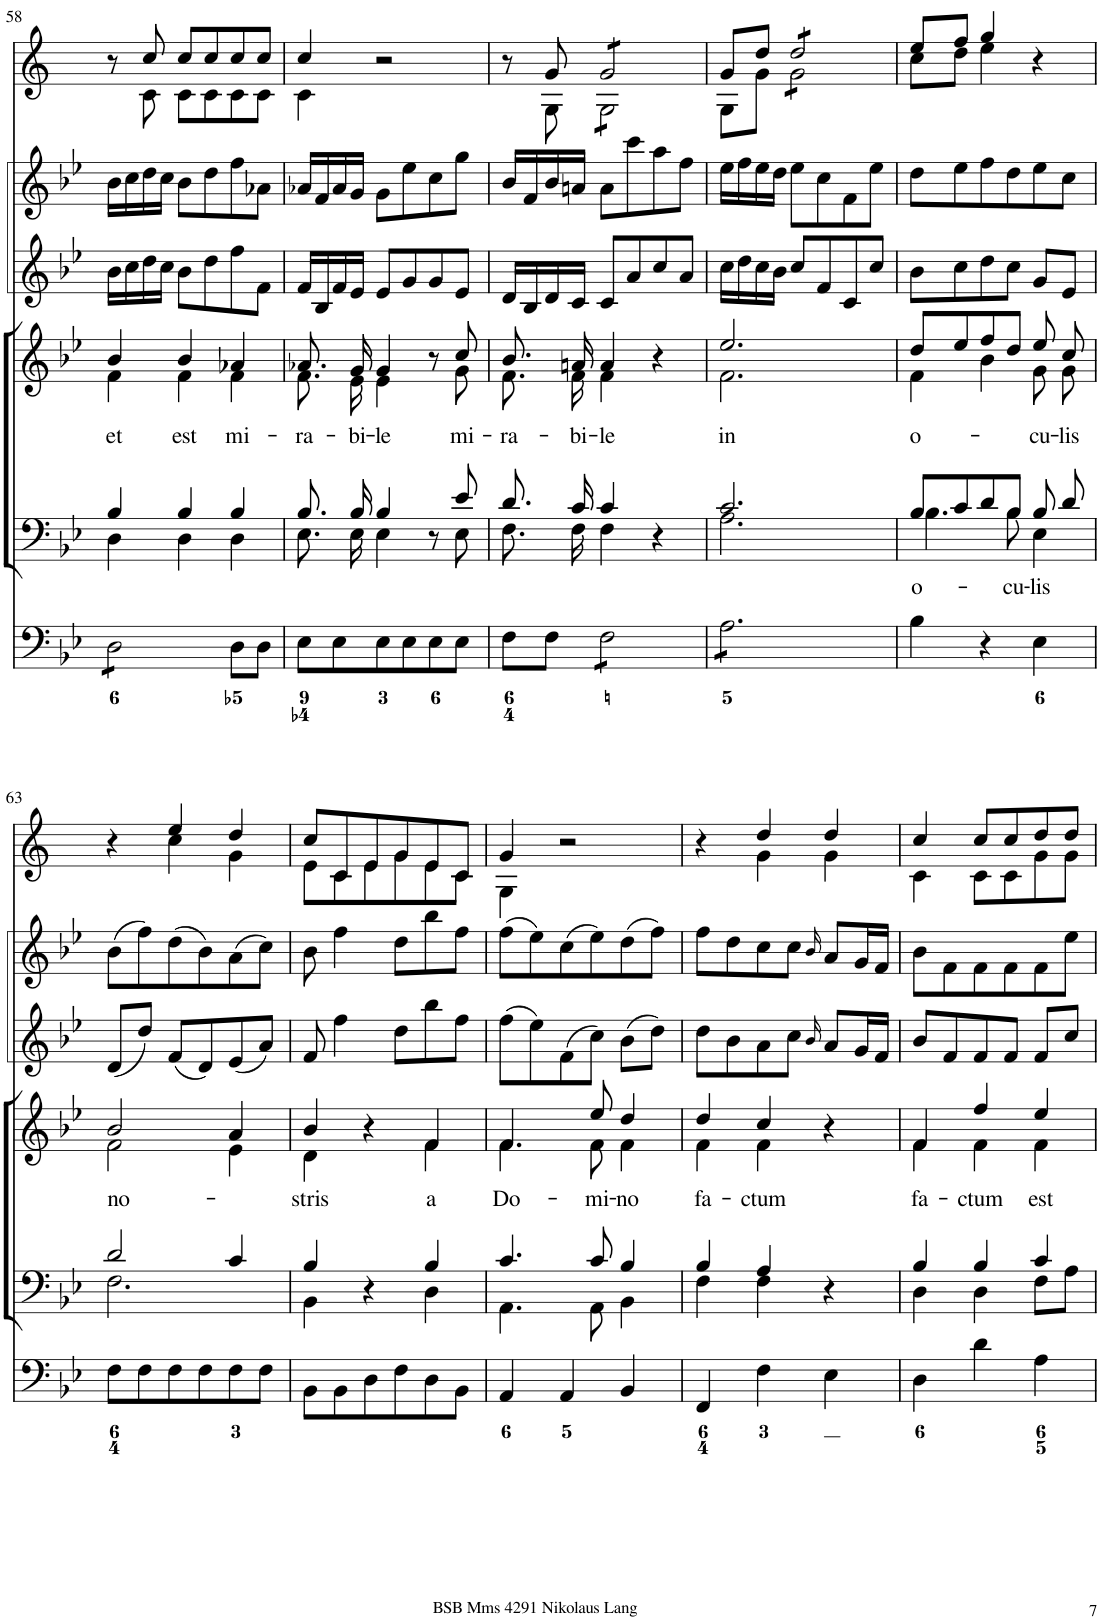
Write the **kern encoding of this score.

**kern	**kern	**text	**kern	**text	**kern	**kern	**kern
*part6	*part5	*part5	*part4	*part4	*part3	*part2	*part1
*staff6	*staff5	*staff5	*staff4	*staff4	*staff3	*staff2	*staff1
*I"Organ	*I"Voice	*	*I"Voice	*	*I"[Violin 2]	*I"[Violin 1]	*I"Clarini in B[b]
*	*	*	*	*	*I'Vln	*I'Vln	*
!!LO:PB:g=z
*clefF4	*clefF4	*	*clefG2	*	*clefG2	*clefG2	*clefG2
*	*	*	*	*	*	*	*Trd1c2
*k[b-e-]	*k[b-e-]	*	*k[b-e-]	*	*k[b-e-]	*k[b-e-]	*k[]
*M3/4	*M3/4	*	*M3/4	*	*M3/4	*M3/4	*M3/4
=58	=58	=58	=58	=58	=58	=58	=58
*	*^	*	*	*	*	*	*
!	!	!	!	!	!LO:LY:b	!	!	!
*	*	*	*	*^	*	*	*	*^
*tremolo	*	*	*	*	*	*	*	*	*	*
8D\L	4B-/	4D\	.	4b-/	4f\	et	16b-\LL	16b-\LL	8r	8ryy
.	.	.	.	.	.	.	16cc\	16cc\	.	.
8D\	.	.	.	.	.	.	16dd\	16dd\	8cc/	8c\
.	.	.	.	.	.	.	16cc\JJ	16cc\JJ	.	.
!	!	!	!	!	!	!LO:LY:b	!	!	!	!
8D\	4B-/	4D\	.	4b-/	4f\	est	8b-\L	8b-\L	8cc/L	8c\L
8D\J	.	.	.	.	.	.	8dd\	8dd\	8cc/	8c\
*Xtremolo	*	*	*	*	*	*	*	*	*	*
!	!	!	!	!	!	!LO:LY:b	!	!	!	!
8D\L	4B-/	4D\	.	4a-X/	4f\	mi-	8ff\	8ff\	8cc/	8c\
8D\J	.	.	.	.	.	.	8f\J	8a-X\J	8cc/J	8c\J
=59	=59	=59	=59	=59	=59	=59	=59	=59	=59	=59
!	!	!	!	!	!	!LO:LY:b	!	!	!	!
8E-\L	8.B-/	8.E-\	.	8.a-X/	8.f\	-ra-	16f/LL	16a-X/LL	4cc/	4c\
.	.	.	.	.	.	.	16B-/	16f/	.	.
8E-\	.	.	.	.	.	.	16f/	16a-/	.	.
!	!	!	!	!	!	!LO:LY:b	!	!	!	!
.	16B-/	16E-\	.	16g/	16e-\	-bi-	16e-/JJ	16g/JJ	.	.
!	!	!	!	!	!	!LO:LY:b	!	!	!	!
8E-\	4B-/	4E-\	.	4g/	4e-\	-le	8e-/L	8g\L	2r	2ryy
8E-\	.	.	.	.	.	.	8g/	8ee-\	.	.
8E-\	8r	8ryy	.	8r	8ryy	.	8g/	8cc\	.	.
!	!	!	!	!	!	!LO:LY:b	!	!	!	!
8E-\J	8e-/	8E-\	.	8cc/	8g\	mi-	8e-/J	8gg\J	.	.
=60	=60	=60	=60	=60	=60	=60	=60	=60	=60	=60
!	!	!	!	!	!	!LO:LY:b	!	!	!	!
8F\L	8.d/	8.F\	.	8.b-/	8.f\	-ra-	16d/LL	16b-/LL	8r	8ryy
.	.	.	.	.	.	.	16B-/	16f/	.	.
8F\J	.	.	.	.	.	.	16d/	16b-/	8g/	8G\
!	!	!	!	!	!	!LO:LY:b	!	!	!	!
.	16c/	16F\	.	16an/	16f\	-bi-	16c/JJ	16an/JJ	.	.
!	!	!	!	!	!	!LO:LY:b	!	!	!	!
*tremolo	*	*	*	*	*	*	*	*	*	*
*	*	*	*	*	*	*	*	*	*tremolo	*
8F\L	4c/	4F\	.	4a/	4f\	-le	8c/L	8a\L	8g/L	8G\L
8F\	.	.	.	.	.	.	8a/	8ccc\	8g/	8G\
8F\	4r	4ryy	.	4r	4ryy	.	8cc/	8aa\	8g/	8G\
8F\J	.	.	.	.	.	.	8a/J	8ff\J	8g/J	8G\J
*	*	*	*	*	*	*	*	*	*Xtremolo	*
=61	=61	=61	=61	=61	=61	=61	=61	=61	=61	=61
!	!	!	!	!	!	!LO:LY:b	!	!	!	!
8A\L	2.c/	2.A\	.	2.ee-/	2.f\	in	16cc\LL	16ee-\LL	8g/L	8G\L
.	.	.	.	.	.	.	16dd\	16ff\	.	.
8A\	.	.	.	.	.	.	16cc\	16ee-\	8dd/J	8g\J
.	.	.	.	.	.	.	16b-\JJ	16dd\JJ	.	.
*	*	*	*	*	*	*	*	*	*tremolo	*
8A\	.	.	.	.	.	.	8cc/L	8ee-\L	8dd/L	8g\L
8A\	.	.	.	.	.	.	8f/	8cc\	8dd/	8g\
8A\	.	.	.	.	.	.	8c/	8f\	8dd/	8g\
8A\J	.	.	.	.	.	.	8cc/J	8ee-\J	8dd/J	8g\J
*	*	*	*	*	*	*	*	*	*Xtremolo	*
*Xtremolo	*	*	*	*	*	*	*	*	*	*
=62	=62	=62	=62	=62	=62	=62	=62	=62	=62	=62
!	!	!	!LO:LY:b	!	!	!LO:LY:b	!	!	!	!
4B-\	8B-/L	4.B-\	o-	8dd/L	4f\	o-	8b-\L	8dd\L	8ee/L	8cc\L
.	8c/	.	.	8ee-/	.	.	8cc\	8ee-\	8ff/J	8dd\J
4r	8d/	.	.	8ff/	4b-\	.	8dd\	8ff\	4gg/	4ee\
!	!	!	!LO:LY:b	!	!	!	!	!	!	!
.	8B-/J	8B-\	-cu-	8dd/J	.	.	8cc\J	8dd\	.	.
!	!	!	!LO:LY:b	!	!	!LO:LY:b	!	!	!	!
4E-\	8B-/	4E-\	-lis	8ee-/	8g\	-cu-	8g/L	8ee-\	4r	4ryy
!	!	!	!	!	!	!LO:LY:b	!	!	!	!
.	8d/	.	.	8cc/	8g\	-lis	8e-/J	8cc\J	.	.
!!LO:LB:g=z	!!
=63	=63	=63	=63	=63	=63	=63	=63	=63	=63	=63
!	!	!	!	!	!	!LO:LY:b	!	!	!	!
8F\L	2d/	2.F\	.	2b-/	2f\	no-	(8d/L	(8b-\L	4r	4ryy
8F\	.	.	.	.	.	.	8dd/J)	8ff\)	.	.
8F\	.	.	.	.	.	.	(8f/L	(8dd\	4ee/	4cc\
8F\	.	.	.	.	.	.	8d/)	8b-\)	.	.
8F\	4c/	.	.	4a/	4e-\	.	(8e-/	(8a\	4dd/	4g\
8F\J	.	.	.	.	.	.	8a/J)	8cc\J)	.	.
=64	=64	=64	=64	=64	=64	=64	=64	=64	=64	=64
!	!	!	!	!	!	!LO:LY:b	!	!	!	!
8BB-\L	4B-/	4BB-\	.	4b-/	4d\	-stris	8f/	8b-\	8cc/L	8e\L
8BB-\	.	.	.	.	.	.	4ff\	4ff\	8c/	8c\
8D\	4r	4ryy	.	4r	4ryy	.	.	.	8e/	8e\
8F\	.	.	.	.	.	.	8dd\L	8dd\L	8g/	8g\
!	!	!	!	!	!	!LO:LY:b	!	!	!	!
8D\	4B-/	4D\	.	4f/	4f\	a	8bb-\	8bb-\	8e/	8e\
8BB-\J	.	.	.	.	.	.	8ff\J	8ff\J	8c/J	8c\J
=65	=65	=65	=65	=65	=65	=65	=65	=65	=65	=65
!	!	!	!	!	!	!LO:LY:b	!	!	!	!
4AA/	4.c/	4.AA\	.	4.f/	4.f\	Do-	(8ff\L	(8ff\L	4g/	4G\
.	.	.	.	.	.	.	8ee-\)	8ee-\)	.	.
4AA/	.	.	.	.	.	.	(8f\	(8cc\	2r	2ryy
!	!	!	!	!	!	!LO:LY:b	!	!	!	!
.	8c/	8AA\	.	8ee-/	8f\	-mi-	8cc\J)	8ee-\)	.	.
!	!	!	!	!	!	!LO:LY:b	!	!	!	!
4BB-/	4B-/	4BB-\	.	4dd/	4f\	-no	(8b-\L	(8dd\	.	.
.	.	.	.	.	.	.	8dd\J)	8ff\J)	.	.
=66	=66	=66	=66	=66	=66	=66	=66	=66	=66	=66
!	!	!	!	!	!	!LO:LY:b	!	!	!	!
4FF/	4B-/	4F\	.	4dd/	4f\	fa-	8dd\L	8ff\L	4r	4ryy
.	.	.	.	.	.	.	8b-\	8dd\	.	.
!	!	!	!	!	!	!LO:LY:b	!	!	!	!
4F\	4A/	4F\	.	4cc/	4f\	-ctum	8a\	8cc\	4dd/	4g\
.	.	.	.	.	.	.	8cc\J	8cc\J	.	.
.	.	.	.	.	.	.	16qb-/	16qb-/	.	.
4E-\	4r	4ryy	.	4r	4ryy	.	8a/L	8a/L	4dd/	4g\
.	.	.	.	.	.	.	16g/L	16g/L	.	.
.	.	.	.	.	.	.	16f/JJ	16f/JJ	.	.
=67	=67	=67	=67	=67	=67	=67	=67	=67	=67	=67
!	!	!	!	!	!	!LO:LY:b	!	!	!	!
4D\	4B-/	4D\	.	4f/	4f\	fa-	8b-/L	8b-\L	4cc/	4c\
.	.	.	.	.	.	.	8f/	8f\	.	.
!	!	!	!	!	!	!LO:LY:b	!	!	!	!
4d\	4B-/	4D\	.	4ff/	4f\	-ctum	8f/	8f\	8cc/L	8c\L
.	.	.	.	.	.	.	8f/J	8f\	8cc/	8c\
!	!	!	!	!	!	!LO:LY:b	!	!	!	!
4A\	4c/	8F\L	.	4ee-/	4f\	est	8f/L	8f\	8dd/	8g\
.	.	8A\J	.	.	.	.	8cc/J	8ee-\J	8dd/J	8g\J
*	*v	*v	*	*	*	*	*	*	*v	*v
*	*	*	*v	*v	*	*	*	*
=	=	=	=	=	=	=	=
*-	*-	*-	*-	*-	*-	*-	*-
